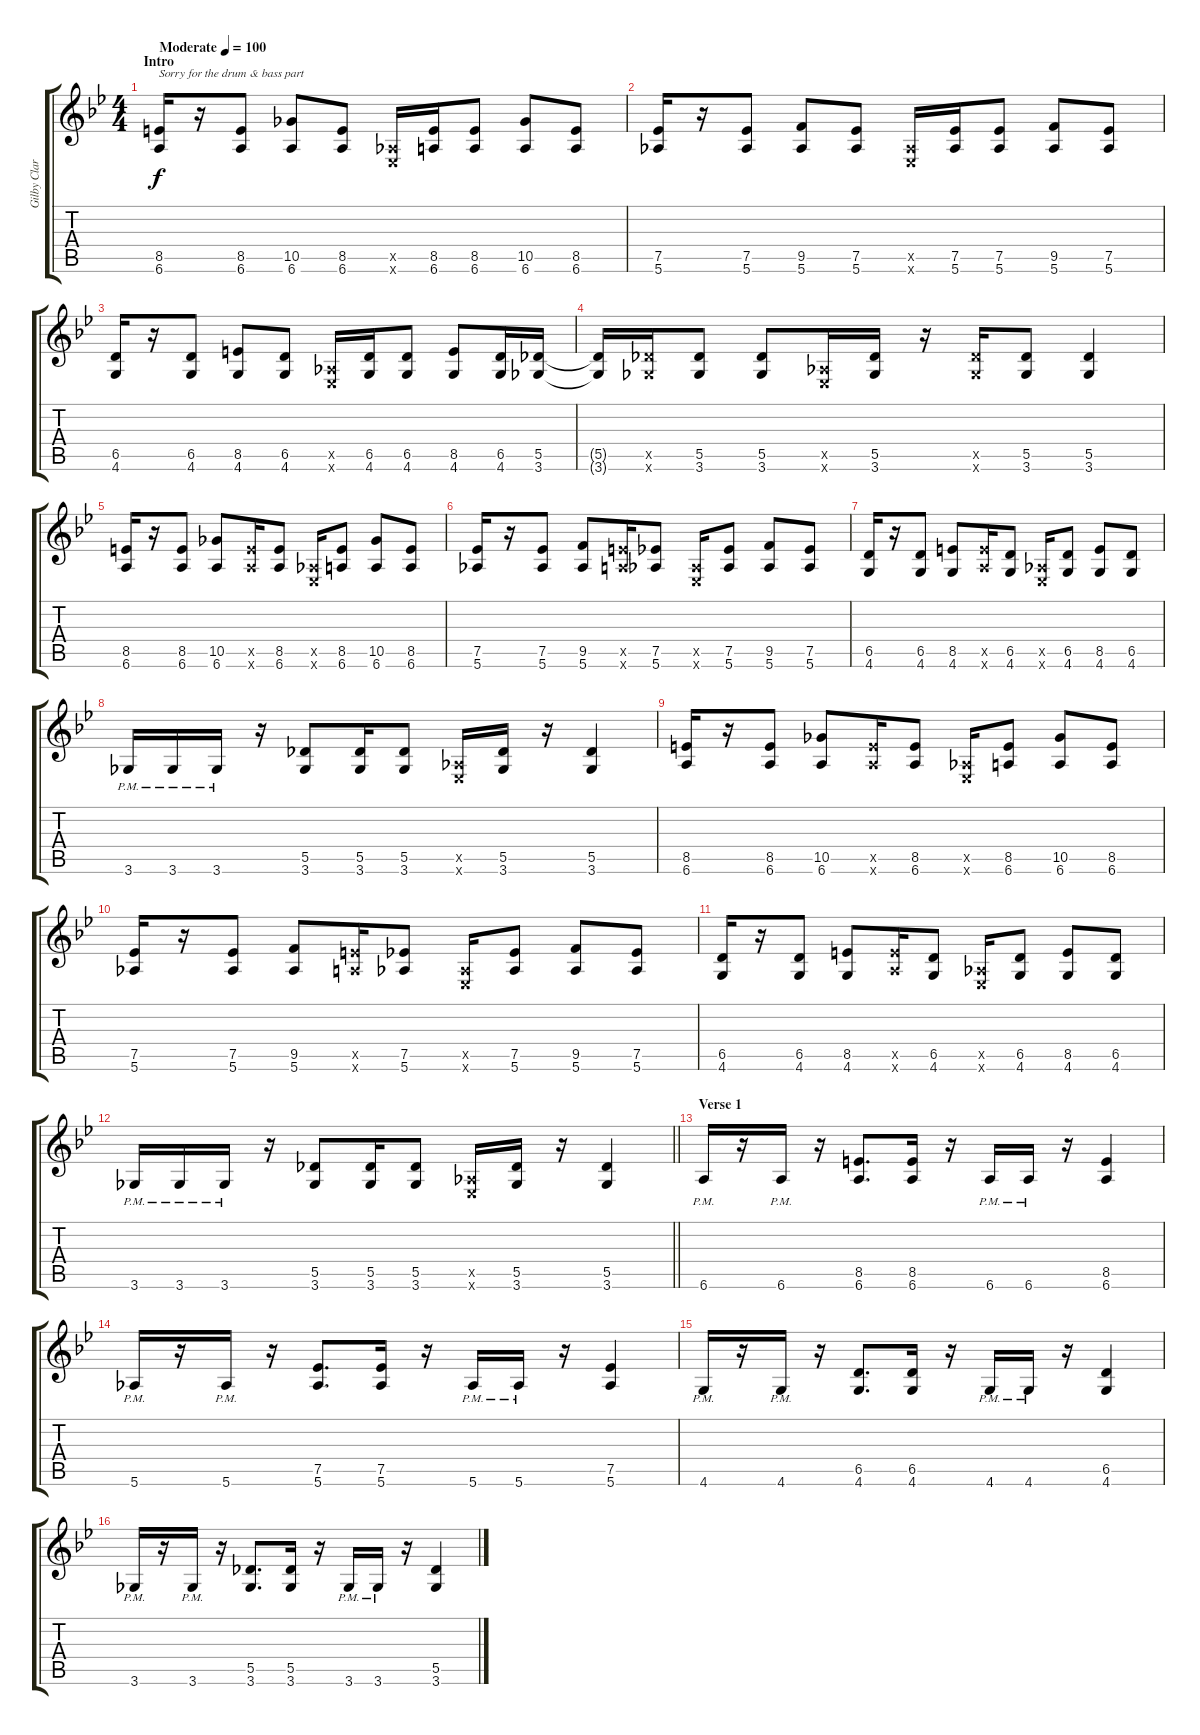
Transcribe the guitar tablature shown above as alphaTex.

\track ("Gilby Clark" "Gilby Clar") {instrument distortionguitar}
\staff {score tabs}
\tuning (Eb4 Bb3 Gb3 Db3 Ab2 Eb2) {hide}
\ts (4 4)
\section ("" "Intro")
\tempo (100 "Moderate")
\clef g2
\ks bb
(8.5 6.6).16{txt "Sorry for the drum & bass part" dy f instrument distortionguitar} r.16 (8.5 6.6).8 (10.5 6.6).8 (8.5 6.6).8 (0.5{x} 0.6{x}).16 (8.5 6.6).16 (8.5 6.6).8 (10.5 6.6).8 (8.5 6.6).8 |
(7.5 5.6).16 r.16 (7.5 5.6).8 (9.5 5.6).8 (7.5 5.6).8 (0.5{x} 0.6{x}).16 (7.5 5.6).16 (7.5 5.6).8 (9.5 5.6).8 (7.5 5.6).8 |
(6.5 4.6).16 r.16 (6.5 4.6).8 (8.5 4.6).8 (6.5 4.6).8 (0.5{x} 0.6{x}).16 (6.5 4.6).16 (6.5 4.6).8 (8.5 4.6).8 (6.5 4.6).16 (5.5 3.6).16 |
(5.5{t} 3.6{t}).16 (5.5{x} 3.6{x}).16 (5.5 3.6).8 (5.5 3.6).8 (0.5{x} 0.6{x}).16 (5.5 3.6).16 r.16 (5.5{x} 3.6{x}).16 (5.5 3.6).8 (5.5 3.6).4 |
(8.5 6.6).16 r.16 (8.5 6.6).8 (10.5 6.6).8 (8.5{x} 6.6{x}).16 (8.5 6.6).8 (0.5{x} 0.6{x}).16 (8.5 6.6).8 (10.5 6.6).8 (8.5 6.6).8 |
(7.5 5.6).16 r.16 (7.5 5.6).8 (9.5 5.6).8 (8.5{x} 6.6{x}).16 (7.5 5.6).8 (0.5{x} 0.6{x}).16 (7.5 5.6).8 (9.5 5.6).8 (7.5 5.6).8 |
(6.5 4.6).16 r.16 (6.5 4.6).8 (8.5 4.6).8 (8.5{x} 6.6{x}).16 (6.5 4.6).8 (0.5{x} 0.6{x}).16 (6.5 4.6).8 (8.5 4.6).8 (6.5 4.6).8 |
3.6{pm}.16 3.6{pm}.16 3.6{pm}.16 r.16 (5.5 3.6).8 (5.5 3.6).16 (5.5 3.6).8 (0.5{x} 0.6{x}).16 (5.5 3.6).16 r.16 (5.5 3.6).4 |
(8.5 6.6).16 r.16 (8.5 6.6).8 (10.5 6.6).8 (8.5{x} 6.6{x}).16 (8.5 6.6).8 (0.5{x} 0.6{x}).16 (8.5 6.6).8 (10.5 6.6).8 (8.5 6.6).8 |
(7.5 5.6).16 r.16 (7.5 5.6).8 (9.5 5.6).8 (8.5{x} 6.6{x}).16 (7.5 5.6).8 (0.5{x} 0.6{x}).16 (7.5 5.6).8 (9.5 5.6).8 (7.5 5.6).8 |
(6.5 4.6).16 r.16 (6.5 4.6).8 (8.5 4.6).8 (8.5{x} 6.6{x}).16 (6.5 4.6).8 (0.5{x} 0.6{x}).16 (6.5 4.6).8 (8.5 4.6).8 (6.5 4.6).8 |
\barLineRight lightlight
3.6{pm}.16 3.6{pm}.16 3.6{pm}.16 r.16 (5.5 3.6).8 (5.5 3.6).16 (5.5 3.6).8 (0.5{x} 0.6{x}).16 (5.5 3.6).16 r.16 (5.5 3.6).4 |
\section ("" "Verse 1")
6.6{pm}.16 r.16 6.6{pm}.16 r.16 (8.5 6.6).8{d} (8.5 6.6).16 r.16 6.6{pm}.16 6.6{pm}.16 r.16 (8.5 6.6).4 |
5.6{pm}.16 r.16 5.6{pm}.16 r.16 (7.5 5.6).8{d} (7.5 5.6).16 r.16 5.6{pm}.16 5.6{pm}.16 r.16 (7.5 5.6).4 |
4.6{pm}.16 r.16 4.6{pm}.16 r.16 (6.5 4.6).8{d} (6.5 4.6).16 r.16 4.6{pm}.16 4.6{pm}.16 r.16 (6.5 4.6).4 |
3.6{pm}.16 r.16 3.6{pm}.16 r.16 (5.5 3.6).8{d} (5.5 3.6).16 r.16 3.6{pm}.16 3.6{pm}.16 r.16 (5.5 3.6).4
